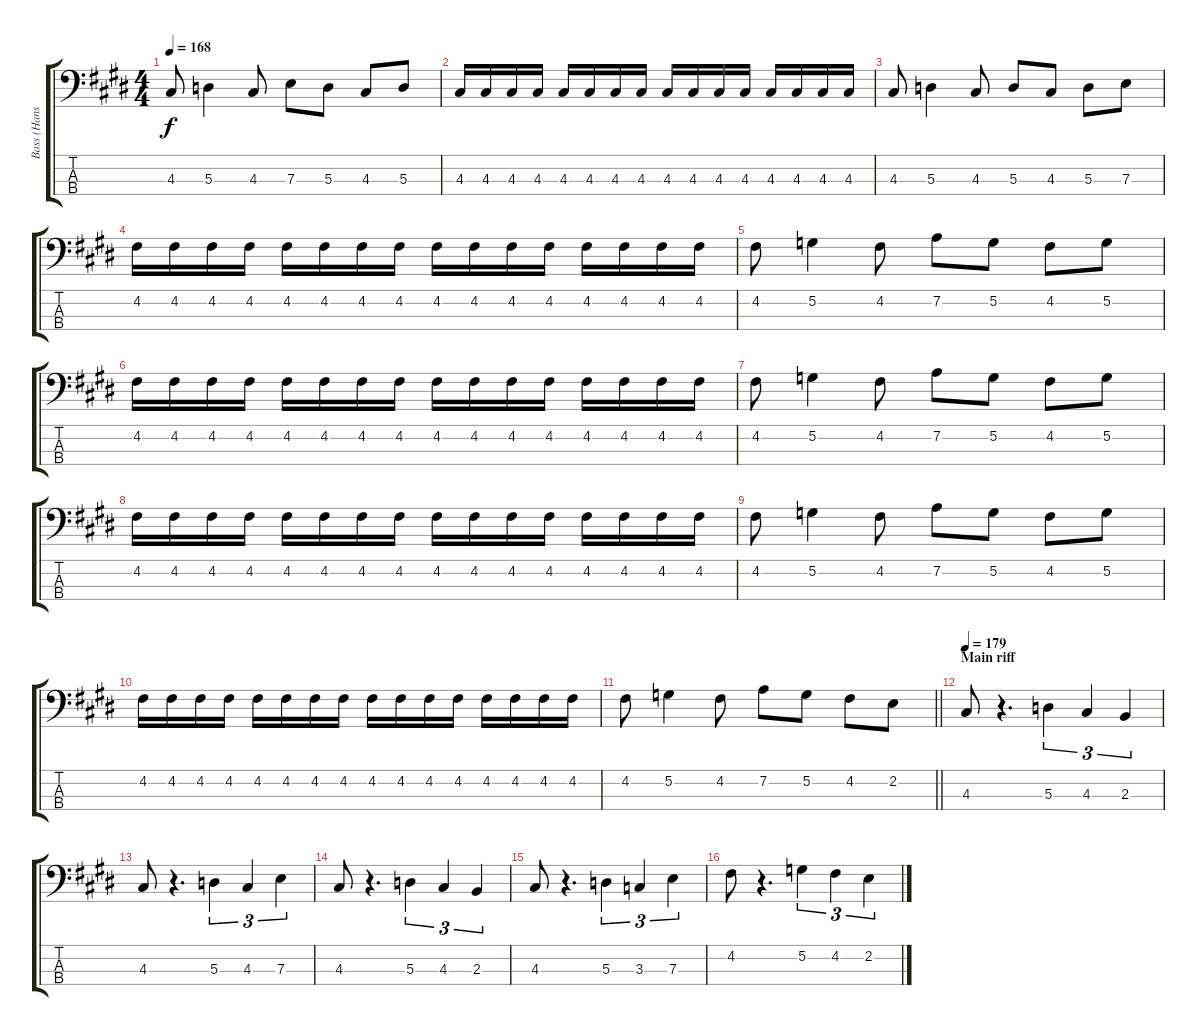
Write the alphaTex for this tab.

\track ("Bass (Hansi Kursch)" "Bass (Hans") {instrument electricbassfinger}
\staff {score tabs}
\tuning (G2 D2 A1 E1) {hide}
\ts (4 4)
\tempo 168
\clef f4
\ks c#minor
4.3.8{dy f} 5.3.4 4.3.8 7.3.8 5.3.8 4.3.8 5.3.8 |
4.3.16 4.3.16 4.3.16 4.3.16 4.3.16 4.3.16 4.3.16 4.3.16 4.3.16 4.3.16 4.3.16 4.3.16 4.3.16 4.3.16 4.3.16 4.3.16 |
4.3.8 5.3.4 4.3.8 5.3.8 4.3.8 5.3.8 7.3.8 |
4.2.16 4.2.16 4.2.16 4.2.16 4.2.16 4.2.16 4.2.16 4.2.16 4.2.16 4.2.16 4.2.16 4.2.16 4.2.16 4.2.16 4.2.16 4.2.16 |
4.2.8 5.2.4 4.2.8 7.2.8 5.2.8 4.2.8 5.2.8 |
4.2.16 4.2.16 4.2.16 4.2.16 4.2.16 4.2.16 4.2.16 4.2.16 4.2.16 4.2.16 4.2.16 4.2.16 4.2.16 4.2.16 4.2.16 4.2.16 |
4.2.8 5.2.4 4.2.8 7.2.8 5.2.8 4.2.8 5.2.8 |
4.2.16 4.2.16 4.2.16 4.2.16 4.2.16 4.2.16 4.2.16 4.2.16 4.2.16 4.2.16 4.2.16 4.2.16 4.2.16 4.2.16 4.2.16 4.2.16 |
4.2.8 5.2.4 4.2.8 7.2.8 5.2.8 4.2.8 5.2.8 |
4.2.16 4.2.16 4.2.16 4.2.16 4.2.16 4.2.16 4.2.16 4.2.16 4.2.16 4.2.16 4.2.16 4.2.16 4.2.16 4.2.16 4.2.16 4.2.16 |
\barLineRight lightlight
4.2.8 5.2.4 4.2.8 7.2.8 5.2.8 4.2.8 2.2.8 |
\section ("" "Main riff")
\tempo 179
4.3.8 r.4{d} 5.3.4{tu (3 2)} 4.3.4{tu (3 2)} 2.3.4{tu (3 2)} |
4.3.8 r.4{d} 5.3.4{tu (3 2)} 4.3.4{tu (3 2)} 7.3.4{tu (3 2)} |
4.3.8 r.4{d} 5.3.4{tu (3 2)} 4.3.4{tu (3 2)} 2.3.4{tu (3 2)} |
4.3.8 r.4{d} 5.3.4{tu (3 2)} 3.3.4{tu (3 2)} 7.3.4{tu (3 2)} |
4.2.8 r.4{d} 5.2.4{tu (3 2)} 4.2.4{tu (3 2)} 2.2.4{tu (3 2)}
